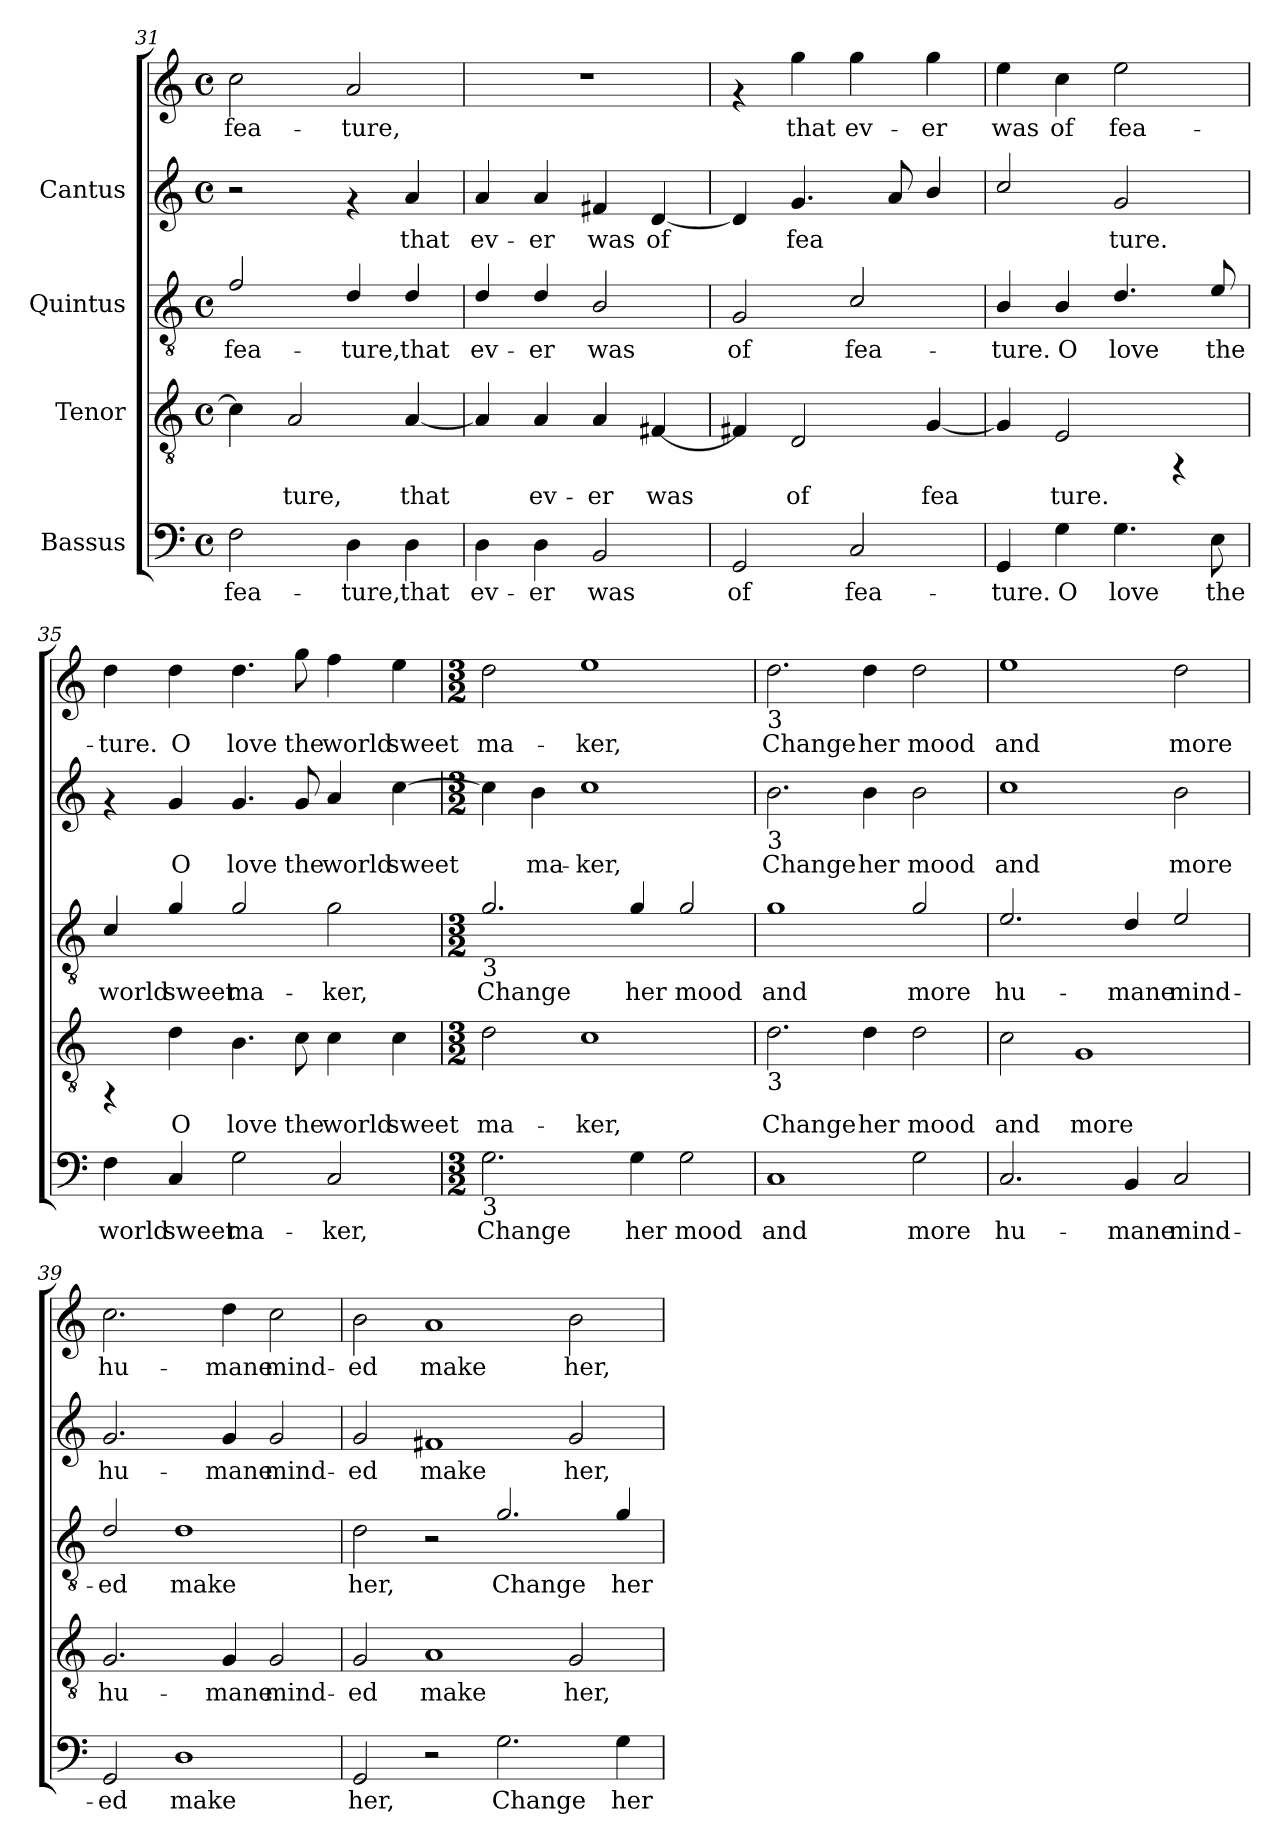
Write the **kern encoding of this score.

**kern	**text	**kern	**text	**kern	**text	**kern	**text	**kern	**text
*part4	*part4	*part3	*part3	*part2	*part2	*part1	*part1	*part1	*part1
*staff5	*staff5	*staff4	*staff4	*staff3	*staff3	*staff2	*staff2	*staff1	*staff1
*I"Bassus	*	*I"Tenor	*	*I"Quintus	*	*I"Cantus	*	*	*
*clefF4	*	*clefGv2	*	*clefGv2	*	*clefG2	*	*clefG2	*
*M4/4	*	*M4/4	*	*M4/4	*	*M4/4	*	*M4/4	*
*met(c)	*	*met(c)	*	*met(c)	*	*met(c)	*	*met(c)	*
=31	=31	=31	=31	=31	=31	=31	=31	=31	=31
!	!LO:LY:b:cj	!	!LO:LY:b:cj	!	!LO:LY:b:cj	!	!	!	!LO:LY:b:cj
2F\	fea-	4c\]	-	2f/	fea-	2r	.	2cc\	fea-
!	!	!	!LO:LY:b:cj	!	!	!	!	!	!
.	.	2A/	ture,	.	.	.	.	.	.
!	!LO:LY:b:cj	!	!	!	!LO:LY:b:cj	!	!	!	!LO:LY:b:cj
4D\	-ture,	.	.	4d/	-ture,	4rf	.	2a/	-ture,
!	!LO:LY:b:cj	!	!LO:LY:b:cj	!	!LO:LY:b:cj	!	!LO:LY:b:cj	!	!
4D\	that	[<4A/	that	4d/	that	4a/	that	.	.
=32	=32	=32	=32	=32	=32	=32	=32	=32	=32
!	!LO:LY:b:cj	!	!LO:LY:b:cj	!	!LO:LY:b:cj	!	!LO:LY:b:cj	!	!
4D\	ev-	4A/]	.	4d/	ev-	4a/	ev-	1r	.
!	!LO:LY:b:cj	!	!LO:LY:b:cj	!	!LO:LY:b:cj	!	!LO:LY:b:cj	!	!
4D\	-er	4A/	ev-	4d/	-er	4a/	-er	.	.
!	!LO:LY:b:cj	!	!LO:LY:b:cj	!	!LO:LY:b:cj	!	!LO:LY:b:cj	!	!
2BB/	was	4A/	-er	2B/	was	4f#X/	was	.	.
!	!	!	!LO:LY:b:cj	!	!	!	!LO:LY:b:cj	!	!
.	.	[<4F#X/	was	.	.	[<4d/	of	.	.
=33	=33	=33	=33	=33	=33	=33	=33	=33	=33
!	!LO:LY:b:cj	!	!LO:LY:b:cj	!	!LO:LY:b:cj	!	!LO:LY:b:cj	!	!
2GG/	of	4F#X/]	.	2G/	of	4d/]	.	4rf	.
!	!	!	!LO:LY:b:cj	!	!	!	!LO:LY:b:cj	!	!LO:LY:b:cj
.	.	2D/	of	.	.	4.g/	fea-	4gg\	that
!	!LO:LY:b:cj	!	!	!	!LO:LY:b:cj	!	!	!	!LO:LY:b:cj
2C/	fea-	.	.	2c/	fea-	.	.	4gg\	ev-
!	!	!	!	!	!	!	!LO:LY:b:cj	!	!
.	.	.	.	.	.	8a/	--	.	.
!	!	!	!LO:LY:b:cj	!	!	!	!LO:LY:b:cj	!	!LO:LY:b:cj
.	.	[<4G/	fea-	.	.	4b/	--	4gg\	-er
!!LO:PB:g=z
=34	=34	=34	=34	=34	=34	=34	=34	=34	=34
!	!LO:LY:b:cj	!	!LO:LY:b:cj	!	!LO:LY:b:cj	!	!LO:LY:b:cj	!	!LO:LY:b:cj
4GG/	-ture.	4G/]	-	4B/	-ture.	2cc/	-	4ee\	-was
!	!LO:LY:b:cj	!	!LO:LY:b:cj	!	!LO:LY:b:cj	!	!	!	!LO:LY:b:cj
4G\	O	2E/	ture.	4B/	O	.	.	4cc\	of
!	!LO:LY:b:cj	!	!	!	!LO:LY:b:cj	!	!LO:LY:b:cj	!	!LO:LY:b:cj
4.G\	love	.	.	4.d/	love	2g/	ture.	2ee\	fea-
.	.	4rFF	.	.	.	.	.	.	.
!	!LO:LY:b:cj	!	!	!	!LO:LY:b:cj	!	!	!	!
8E\	the	.	.	8e/	the	.	.	.	.
=35	=35	=35	=35	=35	=35	=35	=35	=35	=35
!	!LO:LY:b:cj	!	!	!	!LO:LY:b:cj	!	!	!	!LO:LY:b:cj
4F\	world	4rFF	.	4c/	world	4rf	.	4dd\	ture.
!	!LO:LY:b:cj	!	!LO:LY:b:cj	!	!LO:LY:b:cj	!	!LO:LY:b:cj	!	!LO:LY:b:cj
4C/	sweet	4d\	O	4g/	sweet	4g/	O	4dd\	O
!	!LO:LY:b:cj	!	!LO:LY:b:cj	!	!LO:LY:b:cj	!	!LO:LY:b:cj	!	!LO:LY:b:cj
2G\	ma-	4.B\	love	2g/	ma-	4.g/	love	4.dd\	love
!	!	!	!LO:LY:b:cj	!	!	!	!LO:LY:b:cj	!	!LO:LY:b:cj
.	.	8c\	the	.	.	8g/	the	8gg\	the
!	!LO:LY:b:cj	!	!LO:LY:b:cj	!	!LO:LY:b:cj	!	!LO:LY:b:cj	!	!LO:LY:b:cj
2C/	-ker,	4c\	world	2g\	-ker,	4a/	world	4ff\	world
!	!	!	!LO:LY:b:cj	!	!	!	!LO:LY:b:cj	!	!LO:LY:b:cj
.	.	4c\	sweet	.	.	[>4cc\	sweet	4ee\	sweet
=36	=36	=36	=36	=36	=36	=36	=36	=36	=36
*M3/2	*	*M3/2	*	*M3/2	*	*M3/2	*	*M3/2	*
!	!	!	!	!LO:TX:b:t=3	!	!	!	!	!
!LO:TX:b:t=3	!	!	!	!	!	!	!	!	!
!	!LO:LY:b:cj	!	!LO:LY:b:cj	!	!LO:LY:b:cj	!	!LO:LY:b:cj	!	!LO:LY:b:cj
2.G\	Change	2d\	ma-	2.g/	Change	4cc\]	.	2dd\	ma-
!	!	!	!	!	!	!	!LO:LY:b:cj	!	!
.	.	.	.	.	.	4b\	ma-	.	.
!	!	!	!LO:LY:b:cj	!	!	!	!LO:LY:b:cj	!	!LO:LY:b:cj
.	.	1c	-ker,	.	.	1cc	-ker,	1ee	-ker,
!	!LO:LY:b:cj	!	!	!	!LO:LY:b:cj	!	!	!	!
4G\	her	.	.	4g/	her	.	.	.	.
!	!LO:LY:b:cj	!	!	!	!LO:LY:b:cj	!	!	!	!
2G\	mood	.	.	2g/	mood	.	.	.	.
=37	=37	=37	=37	=37	=37	=37	=37	=37	=37
*	*	*	*	*	*	*	*	*MM288	*
!	!	!	!	!	!	!	!	!LO:TX:b:t=3	!
!	!	!	!	!	!	!LO:TX:b:t=3	!	!	!
!	!	!LO:TX:b:t=3	!	!	!	!	!	!	!
!	!LO:LY:b:cj	!	!LO:LY:b:cj	!	!LO:LY:b:cj	!	!LO:LY:b:cj	!	!LO:LY:b:cj
1C	and	2.d\	Change	1g	and	2.b\	Change	2.dd\	Change
!	!	!	!LO:LY:b:cj	!	!	!	!LO:LY:b:cj	!	!LO:LY:b:cj
.	.	4d\	her	.	.	4b\	her	4dd\	her
!	!LO:LY:b:cj	!	!LO:LY:b:cj	!	!LO:LY:b:cj	!	!LO:LY:b:cj	!	!LO:LY:b:cj
2G\	more	2d\	mood	2g/	more	2b\	mood	2dd\	mood
!!LO:LB:g=z
=38	=38	=38	=38	=38	=38	=38	=38	=38	=38
!	!LO:LY:b:cj	!	!LO:LY:b:cj	!	!LO:LY:b:cj	!	!LO:LY:b:cj	!	!LO:LY:b:cj
2.C/	hu-	2c\	and	2.e/	hu-	1cc	and	1ee	and
!	!	!	!LO:LY:b:cj	!	!	!	!	!	!
.	.	1G	more	.	.	.	.	.	.
!	!LO:LY:b:cj	!	!	!	!LO:LY:b:cj	!	!	!	!
4BB/	-mane	.	.	4d/	-mane	.	.	.	.
!	!LO:LY:b:cj	!	!	!	!LO:LY:b:cj	!	!LO:LY:b:cj	!	!LO:LY:b:cj
2C/	mind-	.	.	2e/	mind-	2b\	more	2dd\	more
=39	=39	=39	=39	=39	=39	=39	=39	=39	=39
!	!LO:LY:b:cj	!	!LO:LY:b:cj	!	!LO:LY:b:cj	!	!LO:LY:b:cj	!	!LO:LY:b:cj
2GG/	-ed	2.G/	hu-	2d/	-ed	2.g/	-hu-	2.cc\	hu-
!	!LO:LY:b:cj	!	!	!	!LO:LY:b:cj	!	!	!	!
1D	make	.	.	1d	make	.	.	.	.
!	!	!	!LO:LY:b:cj	!	!	!	!LO:LY:b:cj	!	!LO:LY:b:cj
.	.	4G/	-mane	.	.	4g/	-mane	4dd\	-mane
!	!	!	!LO:LY:b:cj	!	!	!	!LO:LY:b:cj	!	!LO:LY:b:cj
.	.	2G/	mind-	.	.	2g/	mind-	2cc\	mind-
=40	=40	=40	=40	=40	=40	=40	=40	=40	=40
!	!LO:LY:b:cj	!	!LO:LY:b:cj	!	!LO:LY:b:cj	!	!LO:LY:b:cj	!	!LO:LY:b:cj
2GG/	her,	2G/	-ed	2d\	her,	2g/	ed	2b\	-ed
!	!	!	!LO:LY:b:cj	!	!	!	!LO:LY:b:cj	!	!LO:LY:b:cj
2r	.	1A	make	2r	.	1f#X	make	1a	make
!	!LO:LY:b:cj	!	!	!	!LO:LY:b:cj	!	!	!	!
2.G\	Change	.	.	2.g/	Change	.	.	.	.
!	!	!	!LO:LY:b:cj	!	!	!	!LO:LY:b:cj	!	!LO:LY:b:cj
.	.	2G/	her,	.	.	2g/	her,	2b\	her,
!	!LO:LY:b:cj	!	!	!	!LO:LY:b:cj	!	!	!	!
4G\	her	.	.	4g/	her	.	.	.	.
=	=	=	=	=	=	=	=	=	=
*-	*-	*-	*-	*-	*-	*-	*-	*-	*-
